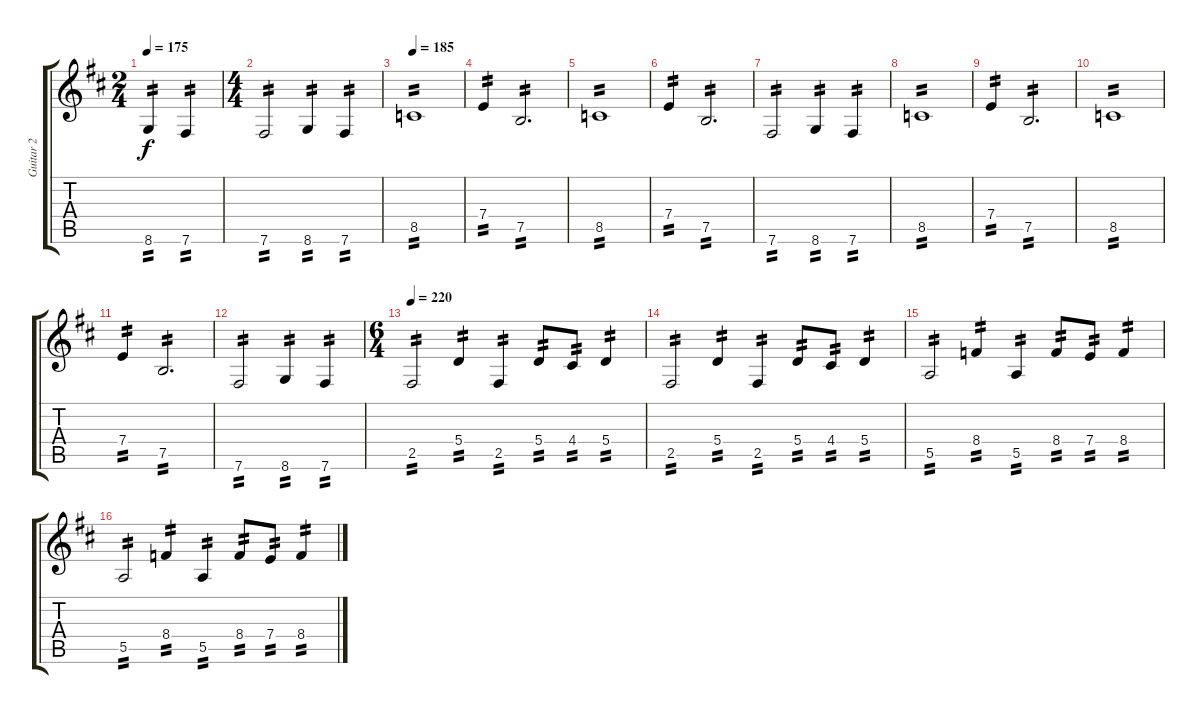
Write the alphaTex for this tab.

\track ("Guitar 2" "Guitar 2") {instrument distortionguitar}
\staff {score tabs}
\tuning (B3 Gb3 D3 A2 E2 B1) {hide}
\ts (2 4)
\tempo 175
\clef g2
\ks bminor
8.6.4{tp 2 dy f} 7.6.4{tp 2} |
\ts (4 4)
7.6.2{tp 2} 8.6.4{tp 2} 7.6.4{tp 2} |
\tempo 185
8.5.1{tp 2} |
7.4.4{tp 2} 7.5.2{d tp 2} |
8.5.1{tp 2} |
7.4.4{tp 2} 7.5.2{d tp 2} |
7.6.2{tp 2} 8.6.4{tp 2} 7.6.4{tp 2} |
8.5.1{tp 2} |
7.4.4{tp 2} 7.5.2{d tp 2} |
8.5.1{tp 2} |
7.4.4{tp 2} 7.5.2{d tp 2} |
7.6.2{tp 2} 8.6.4{tp 2} 7.6.4{tp 2} |
\ts (6 4)
\tempo 220
2.5.2{tp 2} 5.4.4{tp 2} 2.5.4{tp 2} 5.4.8{tp 2} 4.4.8{tp 2} 5.4.4{tp 2} |
2.5.2{tp 2} 5.4.4{tp 2} 2.5.4{tp 2} 5.4.8{tp 2} 4.4.8{tp 2} 5.4.4{tp 2} |
5.5.2{tp 2} 8.4.4{tp 2} 5.5.4{tp 2} 8.4.8{tp 2} 7.4.8{tp 2} 8.4.4{tp 2} |
5.5.2{tp 2} 8.4.4{tp 2} 5.5.4{tp 2} 8.4.8{tp 2} 7.4.8{tp 2} 8.4.4{tp 2}
